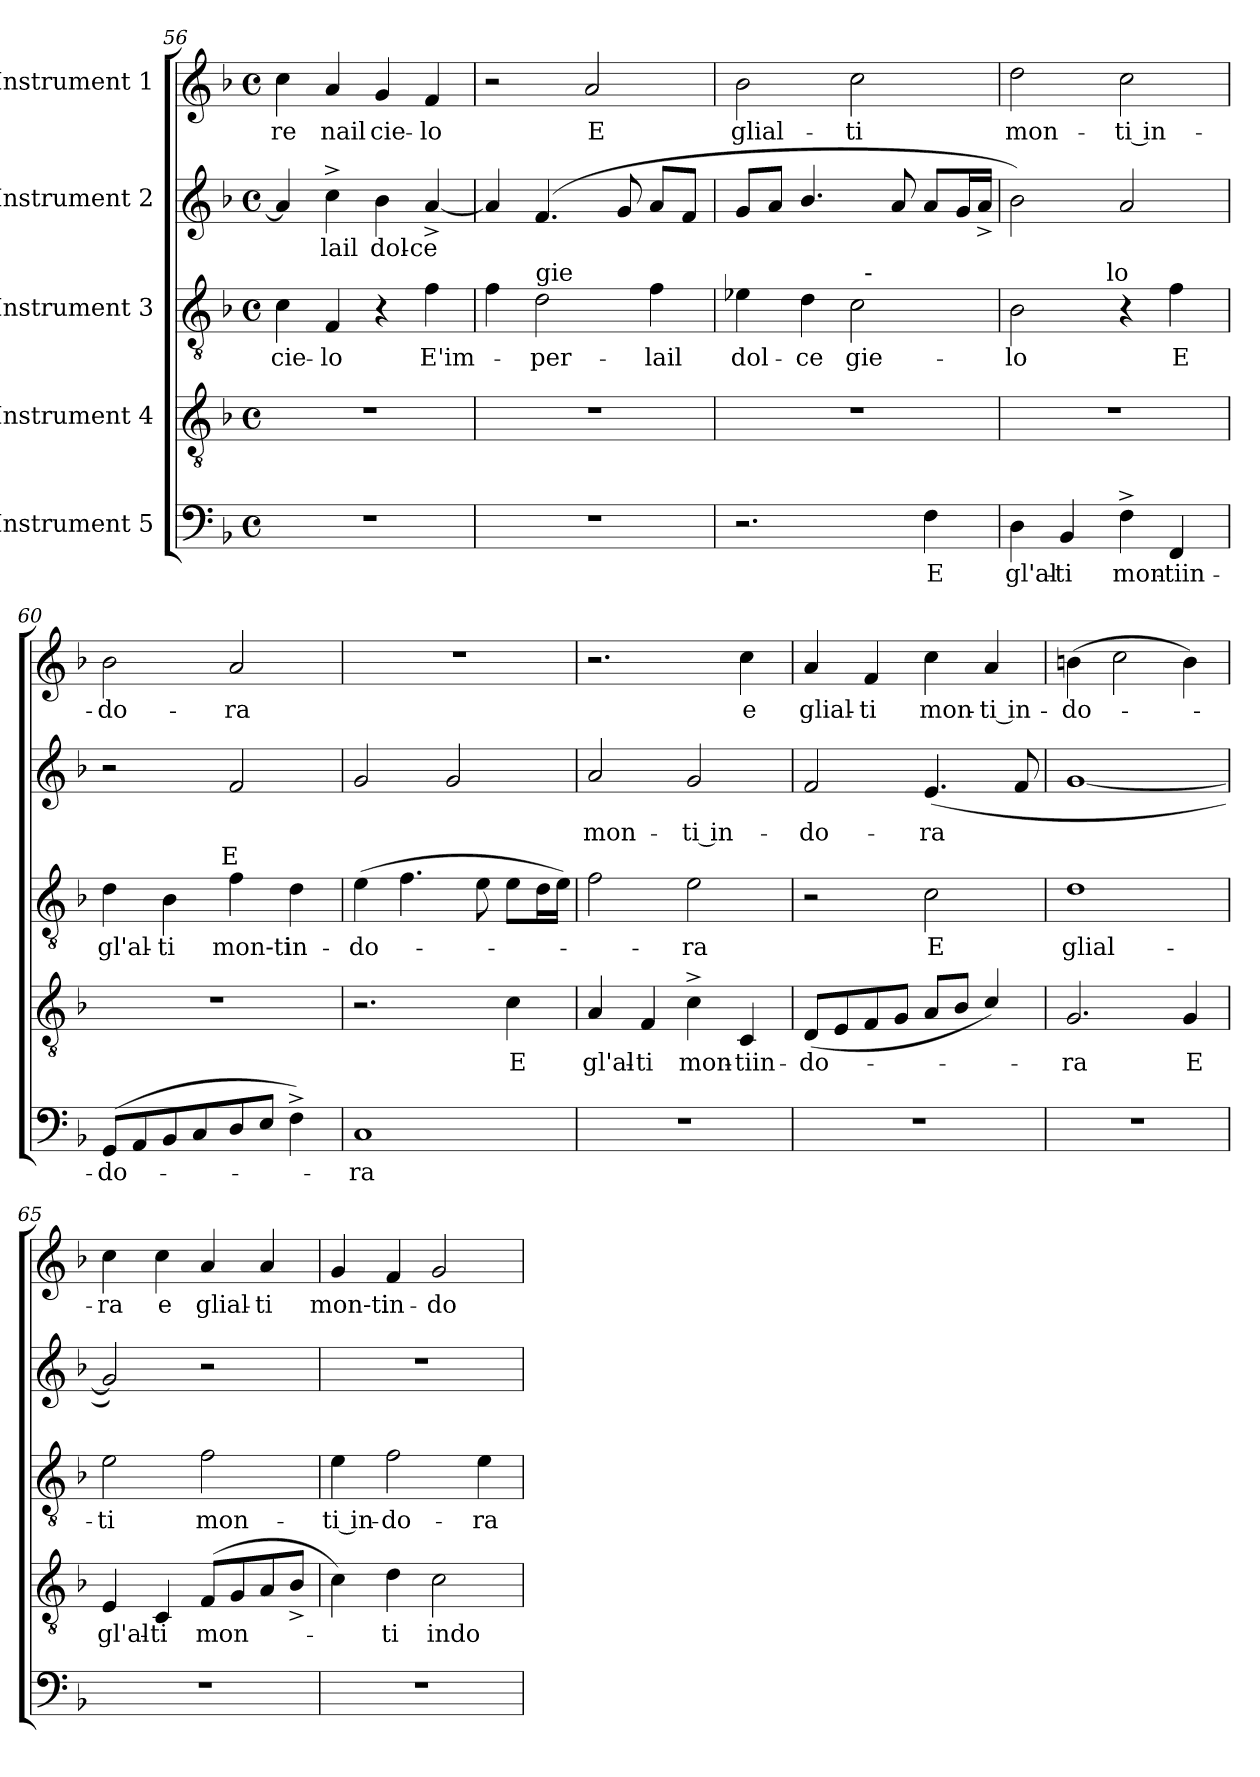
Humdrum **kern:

**kern	**text	**kern	**text	**kern	**text	**kern	**text	**kern	**text
*part5	*part5	*part4	*part4	*part3	*part3	*part2	*part2	*part1	*part1
*staff5	*staff5	*staff4	*staff4	*staff3	*staff3	*staff2	*staff2	*staff1	*staff1
*I"Instrument 5	*	*I"Instrument 4	*	*I"Instrument 3	*	*I"Instrument 2	*	*I"Instrument 1	*
*clefF4	*	*clefGv2	*	*clefGv2	*	*clefG2	*	*clefG2	*
*k[b-]	*	*k[b-]	*	*k[b-]	*	*k[b-]	*	*k[b-]	*
*F:	*	*F:	*	*F:	*	*F:	*	*F:	*
*M4/4	*	*M4/4	*	*M4/4	*	*M4/4	*	*M4/4	*
*met(c)	*	*met(c)	*	*met(c)	*	*met(c)	*	*met(c)	*
=56	=56	=56	=56	=56	=56	=56	=56	=56	=56
!	!	!	!	!	!LO:LY:b	!	!	!	!LO:LY:b:cj
1r	.	1r	.	4c\	cie-	4a/]	.	4cc\	-re
!	!	!	!	!	!LO:LY:b:rj	!	!LO:LY:b:cj	!	!LO:LY:b:cj
.	.	.	.	4F/	-lo	4cc^<\	lail	4a/	nail
!	!	!	!	!	!	!	!LO:LY:b	!	!LO:LY:b
.	.	.	.	4r	.	4b-\	dol-	4g/	cie-
!	!	!	!	!	!LO:LY:b	!	!LO:LY:b:cj	!	!LO:LY:b:rj
.	.	.	.	4f\	E'im-	[>4a^>/	-ce	4f/	-lo
!!LO:LB:g=z
=57	=57	=57	=57	=57	=57	=57	=57	=57	=57
1r	.	1r	.	4f\	.	4a/]	.	2r	.
!	!	!	!	!LO:TX:a:t=gie	!	!	!	!	!
!	!	!	!	!	!LO:LY:b:cj	!	!	!	!
.	.	.	.	2d\	-per-	(<4.f/	.	.	.
!	!	!	!	!	!	!	!	!	!LO:LY:b:cj
.	.	.	.	.	.	.	.	2a/	E
.	.	.	.	.	.	8g/	.	.	.
!	!	!	!	!	!LO:LY:b:cj	!	!	!	!
.	.	.	.	4f\	-lail	8a/L	.	.	.
.	.	.	.	.	.	8f/J	.	.	.
=58	=58	=58	=58	=58	=58	=58	=58	=58	=58
!	!	!	!	!	!LO:LY:b:cj	!	!	!	!LO:LY:b:cj
*	*	*	*	*^	*	*	*	*	*
2.r	.	1r	.	4e-X\	2ryy	dol-	8g/L	.	2b-\	glial-
.	.	.	.	.	.	.	8a/J	.	.	.
!	!	!	!	!	!	!LO:LY:b:cj	!	!	!	!
.	.	.	.	4d\	.	-ce	4.b-/	.	.	.
!	!	!	!	!	!	!LO:LY:b:cj	!	!	!	!LO:LY:b:cj
.	.	.	.	2c\	32ryy	gie-	.	.	2cc\	-ti
!	!	!	!	!	!LO:TX:a:t=-	!	!	!	!	!
.	.	.	.	.	4...ryy	.	.	.	.	.
.	.	.	.	.	.	.	8a/	.	.	.
!	!LO:LY:b:cj	!	!	!	!	!	!	!	!	!
4F\	E	.	.	.	.	.	8a/L	.	.	.
.	.	.	.	.	.	.	16g/	.	.	.
.	.	.	.	.	.	.	16a^>/J	.	.	.
=59	=59	=59	=59	=59	=59	=59	=59	=59	=59	=59
!	!LO:LY:b:cj	!	!	!	!	!LO:LY:b:cj	!	!	!	!LO:LY:b:cj
4D\	gl'al-	1r	.	2B-\	4...ryy	-lo	2b-\)	.	2dd\	mon-
!	!LO:LY:b:rj	!	!	!	!	!	!	!	!	!
4BB-/	-ti	.	.	.	.	.	.	.	.	.
!	!	!	!	!	!LO:TX:a:t=lo	!	!	!	!	!
.	.	.	.	.	2ryy	.	.	.	.	.
!	!LO:LY:b	!	!	!	!	!	!	!	!	!LO:LY:b:rj
4F^<\	mon-	.	.	4r	.	.	2a/	.	2cc\	-ti in-
!	!LO:LY:b:rj	!	!	!	!	!LO:LY:b:cj	!	!	!	!
4FF/	-tiin-	.	.	4f\	.	E	.	.	.	.
.	.	.	.	.	32ryy	.	.	.	.	.
=60	=60	=60	=60	=60	=60	=60	=60	=60	=60	=60
!	!LO:LY:b	!	!	!	!	!LO:LY:b:cj	!	!	!	!LO:LY:b:cj
(<8GG/L	-do-	1r	.	4d\	4ryy	gl'al-	2r	.	2b-\	-do-
8AA/	.	.	.	.	.	.	.	.	.	.
!	!	!	!	!	!	!LO:LY:b:rj	!	!	!	!
8BB-/	.	.	.	4B-\	8...ryy	-ti	.	.	.	.
8C/	.	.	.	.	.	.	.	.	.	.
!	!	!	!	!	!LO:TX:a:t=E	!	!	!	!	!
.	.	.	.	.	2ryy	.	.	.	.	.
!	!	!	!	!	!	!LO:LY:b:cj	!	!	!	!LO:LY:b:cj
8D/	.	.	.	4f\	.	mon-ti	2f/	.	2a/	-ra
8E/J	.	.	.	.	.	.	.	.	.	.
!	!	!	!	!	!	!LO:LY:b	!	!	!	!
4F^<\)	.	.	.	4d\	.	in-	.	.	.	.
.	.	.	.	.	64ryy	.	.	.	.	.
=61	=61	=61	=61	=61	=61	=61	=61	=61	=61	=61
!	!	!	!	!LO:TX:a:t=gl'al-ti	!	!	!	!	!	!
!	!LO:LY:b:cj	!	!	!	!	!LO:LY:b	!	!	!	!
*	*	*	*	*v	*v	*	*	*	*	*
1C	-ra	2.r	.	(>4e\	-do-	2g/	.	1r	.
.	.	.	.	4.f\	.	.	.	.	.
.	.	.	.	.	.	2g/	.	.	.
.	.	.	.	8e\	.	.	.	.	.
!	!	!	!LO:LY:b:cj	!	!	!	!	!	!
.	.	4c\	E	8e\L	.	.	.	.	.
.	.	.	.	16d\	.	.	.	.	.
.	.	.	.	16e\J)	.	.	.	.	.
!!LO:PB:g=z
=62	=62	=62	=62	=62	=62	=62	=62	=62	=62
!	!	!	!LO:LY:b:cj	!	!	!	!LO:LY:b:cj	!	!
*	*	*^	*	*	*	*	*	*	*
1r	.	4A/	64ryy	gl'al-	2f\	.	2a/	mon-	2.r	.
.	.	.	2ryy	.	.	.	.	.	.	.
!	!	!	!	!LO:LY:b:rj	!	!	!	!	!	!
.	.	4F/	.	-ti	.	.	.	.	.	.
!	!	!	!	!LO:LY:b	!	!LO:LY:b:cj	!	!LO:LY:b:rj	!	!
.	.	4c^<\	.	mon-	2e\	-ra	2g/	-ti in-	.	.
.	.	.	4ryy	.	.	.	.	.	.	.
!	!	!	!	!LO:LY:b:rj	!	!	!	!	!	!LO:LY:b:cj
.	.	4C/	.	-tiin-	.	.	.	.	4cc\	e
.	.	.	8...ryy	.	.	.	.	.	.	.
=63	=63	=63	=63	=63	=63	=63	=63	=63	=63	=63
!	!	!	!	!LO:LY:b	!	!	!	!LO:LY:b:cj	!	!LO:LY:b:cj
*	*	*v	*v	*	*	*	*	*	*	*
1r	.	(<8D/L	-do-	2r	.	2f/	-do-	4a/	glial-
.	.	8E/	.	.	.	.	.	.	.
!	!	!	!	!	!	!	!	!	!LO:LY:b:cj
.	.	8F/	.	.	.	.	.	4f/	-ti
.	.	8G/J	.	.	.	.	.	.	.
!	!	!	!	!	!LO:LY:b:cj	!	!LO:LY:b	!	!LO:LY:b:cj
.	.	8A/L	.	2c\	E	(<4.e/	-ra	4cc\	mon-
.	.	8B-/J	.	.	.	.	.	.	.
!	!	!	!	!	!	!	!	!	!LO:LY:b:rj
.	.	4c/)	.	.	.	.	.	4a/	-ti in-
.	.	.	.	.	.	8f/	.	.	.
=64	=64	=64	=64	=64	=64	=64	=64	=64	=64
!	!	!	!LO:LY:b:cj	!	!LO:LY:b:cj	!	!	!	!LO:LY:b
1r	.	2.G/	-ra	1d	glial-	[<1g	.	(>4bn\	-do-
.	.	.	.	.	.	.	.	2cc\	.
!	!	!	!LO:LY:b:cj	!	!	!	!	!	!
.	.	4G/	E	.	.	.	.	4b\)	.
=65	=65	=65	=65	=65	=65	=65	=65	=65	=65
!	!	!	!LO:LY:b:cj	!	!LO:LY:b:cj	!	!	!	!LO:LY:b:cj
1r	.	4E/	gl'al-	2e\	-ti	2g/])	.	4cc\	-ra
!	!	!	!LO:LY:b:rj	!	!	!	!	!	!LO:LY:b:cj
.	.	4C/	-ti	.	.	.	.	4cc\	e
!	!	!	!LO:LY:b	!	!LO:LY:b:cj	!	!	!	!LO:LY:b:cj
.	.	(<8F/L	mon-	2f\	mon-	2r	.	4a/	glial-
.	.	8G/	.	.	.	.	.	.	.
!	!	!	!	!	!	!	!	!	!LO:LY:b:cj
.	.	8A/	.	.	.	.	.	4a/	-ti
.	.	8B-^>/J	.	.	.	.	.	.	.
=66	=66	=66	=66	=66	=66	=66	=66	=66	=66
!	!	!	!	!	!LO:LY:b:rj	!	!	!	!LO:LY:b:cj
1r	.	4c\)	.	4e\	-ti in-	1r	.	4g/	mon-ti
!	!	!	!LO:LY:b:cj	!	!LO:LY:b:cj	!	!	!	!LO:LY:b
.	.	4d\	-ti	2f\	-do-	.	.	4f/	in-
!	!	!	!LO:LY:b:cj	!	!	!	!	!	!LO:LY:b:cj
.	.	2c\	indo-	.	.	.	.	2g/	-do-
!	!	!	!	!	!LO:LY:b:cj	!	!	!	!
.	.	.	.	4e\	-ra	.	.	.	.
=	=	=	=	=	=	=	=	=	=
*-	*-	*-	*-	*-	*-	*-	*-	*-	*-
